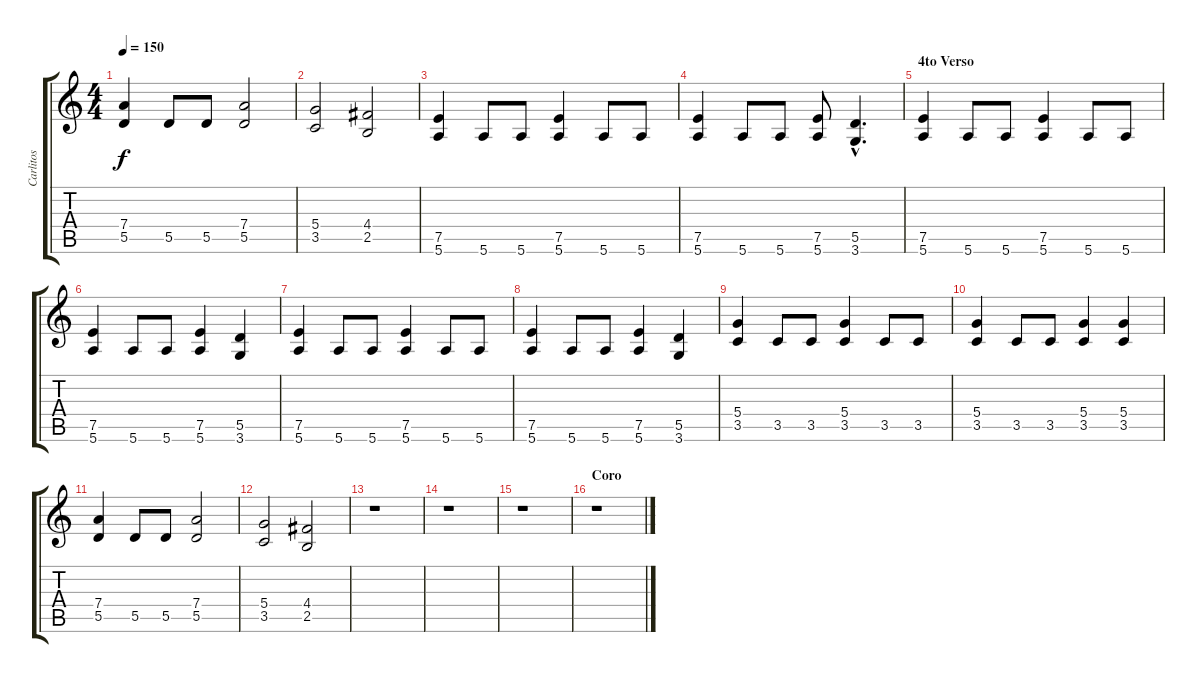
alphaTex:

\track ("Carlitos" "Carlitos") {instrument overdrivenguitar}
\staff {score tabs}
\tuning (E4 B3 G3 D3 A2 E2) {hide}
\ts (4 4)
\tempo 150
\clef g2
\ks c
(7.4 5.5).4{dy f} 5.5.8 5.5.8 (7.4 5.5).2 |
(5.4 3.5).2 (4.4 2.5).2 |
(7.5 5.6).4 5.6.8 5.6.8 (7.5 5.6).4 5.6.8 5.6.8 |
(7.5 5.6).4 5.6.8 5.6.8 (7.5 5.6).8 (5.5{hac} 3.6{hac}).4{d} |
\section ("" "4to Verso")
(7.5 5.6).4 5.6.8 5.6.8 (7.5 5.6).4 5.6.8 5.6.8 |
(7.5 5.6).4 5.6.8 5.6.8 (7.5 5.6).4 (5.5 3.6).4 |
(7.5 5.6).4 5.6.8 5.6.8 (7.5 5.6).4 5.6.8 5.6.8 |
(7.5 5.6).4 5.6.8 5.6.8 (7.5 5.6).4 (5.5 3.6).4 |
(5.4 3.5).4 3.5.8 3.5.8 (5.4 3.5).4 3.5.8 3.5.8 |
(5.4 3.5).4 3.5.8 3.5.8 (5.4 3.5).4 (5.4 3.5).4 |
(7.4 5.5).4 5.5.8 5.5.8 (7.4 5.5).2 |
(5.4 3.5).2 (4.4 2.5).2 |
r.1 |
r.1 |
r.1 |
\section ("" "Coro")
r.1
